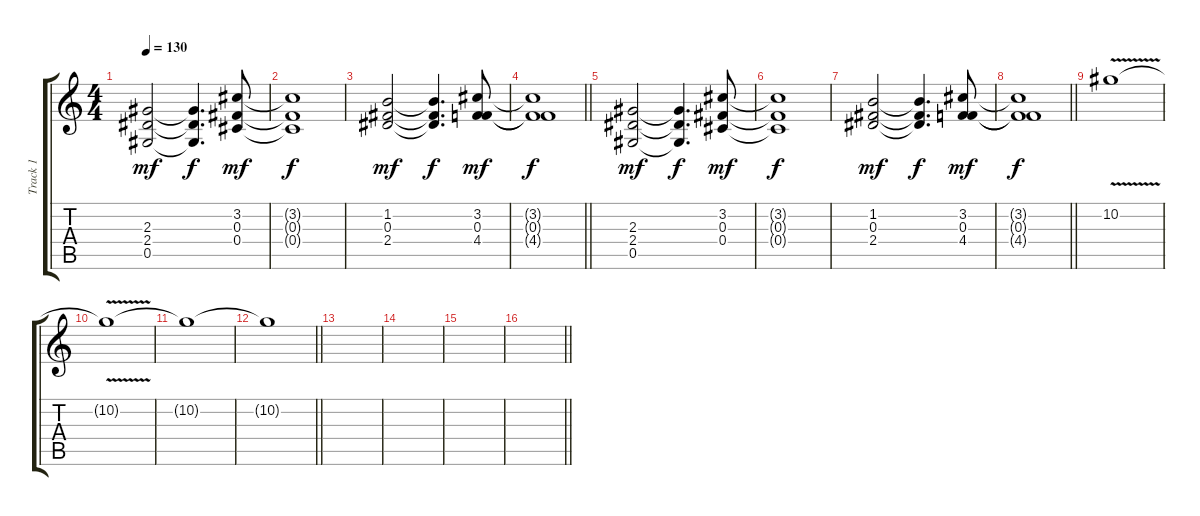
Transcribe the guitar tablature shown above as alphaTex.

\track ("Track 1" "Track 1") {instrument electricguitarclean}
\staff {score tabs}
\tuning (Eb4 Bb3 Gb3 Db3 Ab2 Eb2) {hide}
\ts (4 4)
\tempo 130
\clef g2
\ks c
(2.3 2.4 0.5).2{dy mf} (2.3{t} 2.4{t} 0.5{t}).4{d dy f} (3.2 0.3 0.4).8{dy mf} |
(3.2{t} 0.3{t} 0.4{t}).1{dy f} |
(1.2 0.3 2.4).2{dy mf} (1.2{t} 0.3{t} 2.4{t}).4{d dy f} (3.2 0.3 4.4).8{dy mf} |
\barLineRight lightlight
(3.2{t} 0.3{t} 4.4{t}).1{dy f} |
(2.3 2.4 0.5).2{dy mf} (2.3{t} 2.4{t} 0.5{t}).4{d dy f} (3.2 0.3 0.4).8{dy mf} |
(3.2{t} 0.3{t} 0.4{t}).1{dy f} |
(1.2 0.3 2.4).2{dy mf} (1.2{t} 0.3{t} 2.4{t}).4{d dy f} (3.2 0.3 4.4).8{dy mf} |
\barLineRight lightlight
(3.2{t} 0.3{t} 4.4{t}).1{dy f} |
10.2{v}.1{instrument overdrivenguitar} |
10.2{t}.1 |
10.2{t}.1 |
\barLineRight lightlight
10.2{t}.1 |
|
|
|
\barLineRight lightlight
